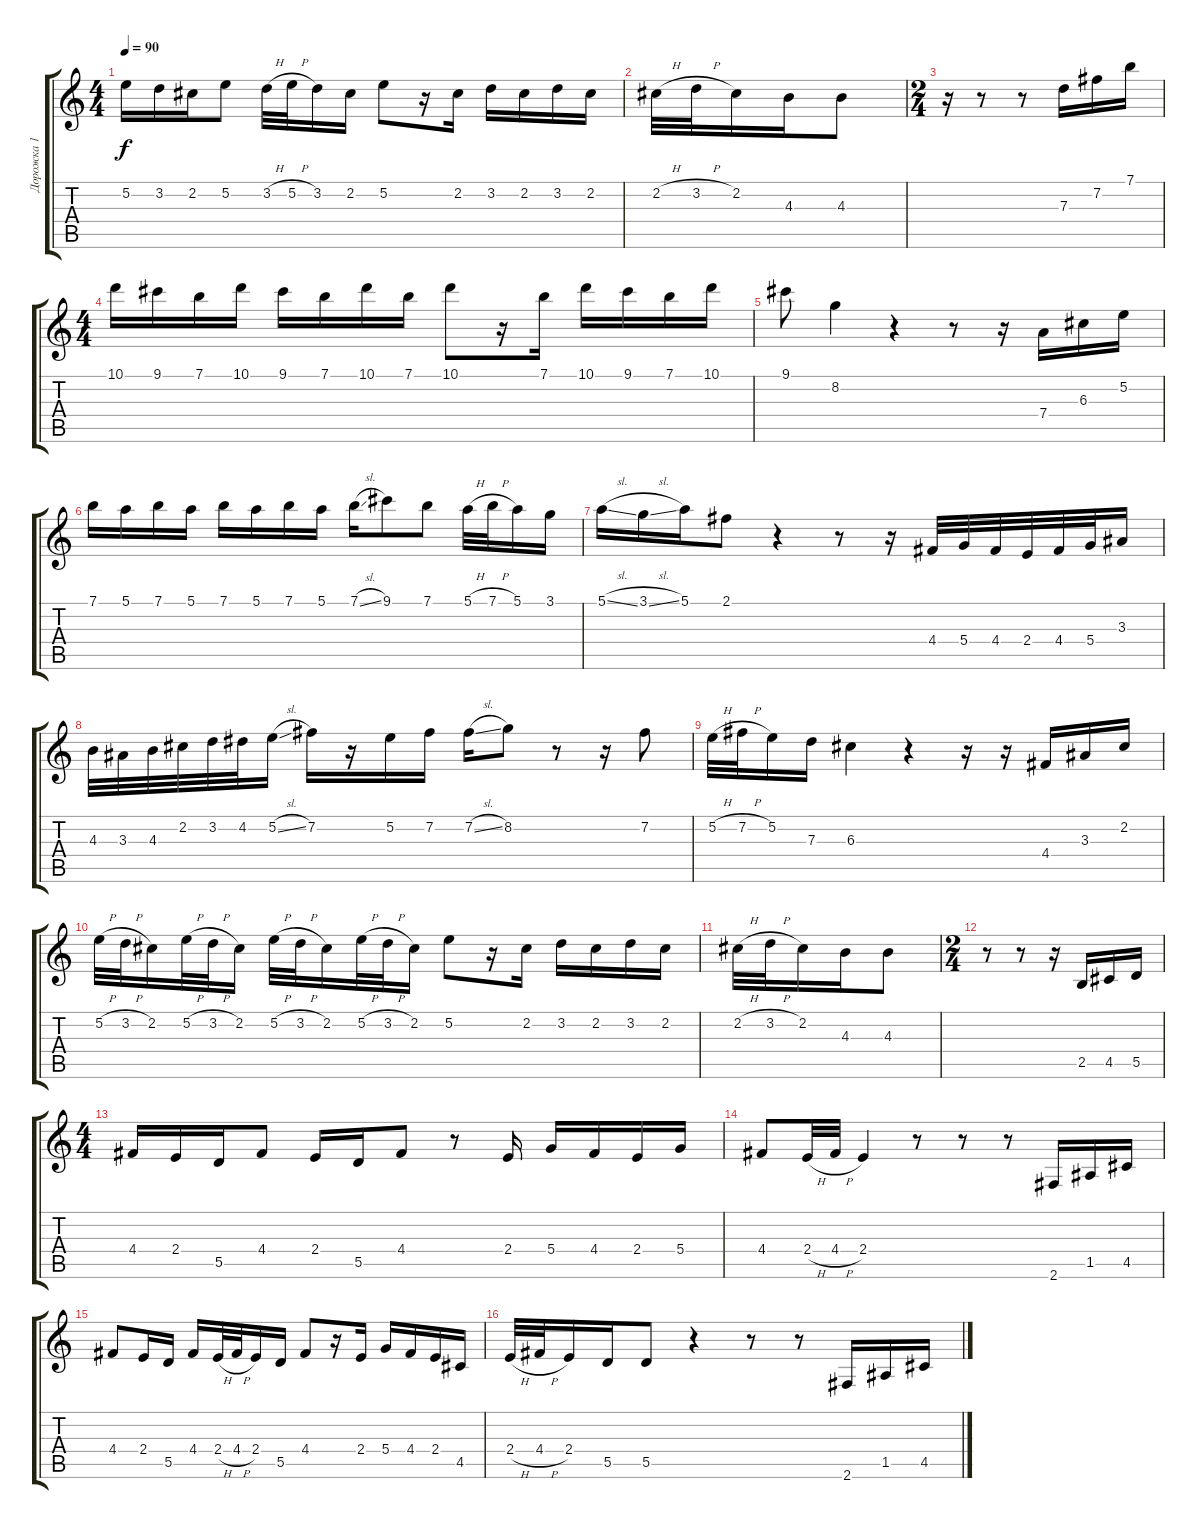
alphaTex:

\track ("Дорожка 1" "Дорожка 1") {instrument acousticguitarsteel}
\staff {score tabs}
\tuning (E4 B3 G3 D3 A2 E2) {hide}
\ts (4 4)
\tempo 90
\clef g2
\ks c
5.2.16{dy f} 3.2.16 2.2.16 5.2.8 3.2{h}.32 5.2{h}.32 3.2.16 2.2.16 5.2.8 r.16 2.2.16 3.2.16 2.2.16 3.2.16 2.2.16 |
2.2{h}.32 3.2{h}.32 2.2.16 4.3.16 4.3.8 |
\ts (2 4)
r.16 r.8 r.8 7.3.16 7.2.16 7.1.16 |
\ts (4 4)
10.1.16 9.1.16 7.1.16 10.1.16 9.1.16 7.1.16 10.1.16 7.1.16 10.1.8 r.16 7.1.16 10.1.16 9.1.16 7.1.16 10.1.16 |
9.1.8 8.2.4 r.4 r.8 r.16 7.4.16 6.3.16 5.2.16 |
7.1.16 5.1.16 7.1.16 5.1.16 7.1.16 5.1.16 7.1.16 5.1.16 7.1{sl}.16 9.1.8 7.1.8 5.1{h}.32 7.1{h}.32 5.1.16 3.1.16 |
5.1{sl}.16 3.1{sl}.16 5.1.16 2.1.8 r.4 r.8 r.16 4.4.32 5.4.32 4.4.32 2.4.32 4.4.32 5.4.32 3.3.16 |
4.3.32 3.3.32 4.3.32 2.2.32 3.2.32 4.2.32 5.2{sl}.16 7.2.16 r.16 5.2.16 7.2.16 7.2{sl}.16 8.2.8 r.8 r.16 7.2.8 |
5.2{h}.32 7.2{h}.32 5.2.16 7.3.16 6.3.4 r.4 r.16 r.16 4.4.16 3.3.16 2.2.16 |
5.2{h}.32 3.2{h}.32 2.2.16 5.2{h}.32 3.2{h}.32 2.2.16 5.2{h}.32 3.2{h}.32 2.2.16 5.2{h}.32 3.2{h}.32 2.2.16 5.2.8 r.16 2.2.16 3.2.16 2.2.16 3.2.16 2.2.16 |
2.2{h}.32 3.2{h}.32 2.2.16 4.3.16 4.3.8 |
\ts (2 4)
r.8 r.8 r.16 2.5.16 4.5.16 5.5.16 |
\ts (4 4)
4.4.16 2.4.16 5.5.16 4.4.8 2.4.16 5.5.16 4.4.8 r.8 2.4.16 5.4.16 4.4.16 2.4.16 5.4.16 |
4.4.8 2.4{h}.32 4.4{h}.32 2.4.4 r.8 r.8 r.8 2.6.16 1.5.16 4.5.16 |
4.4.8 2.4.16 5.5.16 4.4.16 2.4{h}.32 4.4{h}.32 2.4.16 5.5.16 4.4.8 r.16 2.4.16 5.4.16 4.4.16 2.4.16 4.5.16 |
2.4{h}.32 4.4{h}.32 2.4.16 5.5.16 5.5.8 r.4 r.8 r.8 2.6.16 1.5.16 4.5.16
